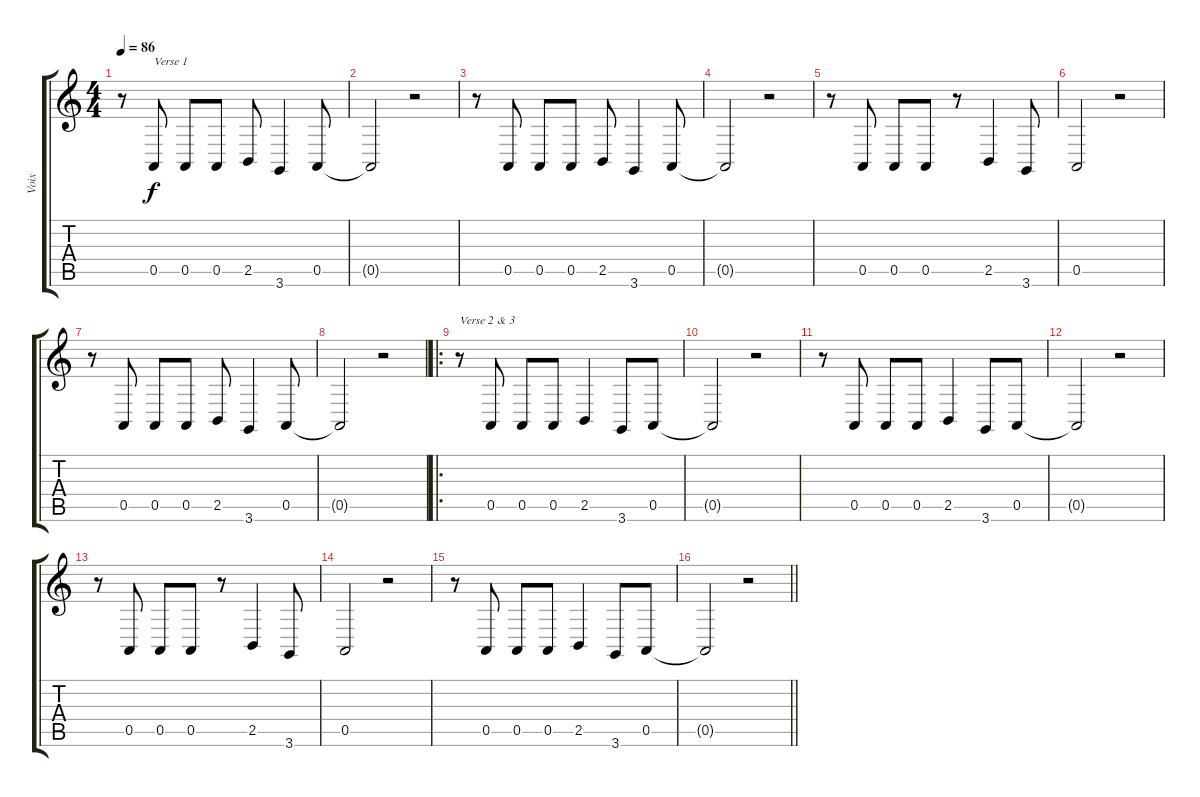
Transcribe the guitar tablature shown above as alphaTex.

\track ("Voix" "Voix") {instrument drawbarorgan}
\staff {score tabs}
\tuning (E4 B3 G3 D3 A2 E2) {hide}
\ts (4 4)
\tempo 86
\clef g2
\ks c
r.8{dy f instrument drawbarorgan} 0.5.8{txt "Verse 1"} 0.5.8 0.5.8 2.5.8 3.6.4 0.5.8 |
0.5{t}.2 r.2 |
r.8 0.5.8 0.5.8 0.5.8 2.5.8 3.6.4 0.5.8 |
0.5{t}.2 r.2 |
r.8 0.5.8 0.5.8 0.5.8 r.8 2.5.4 3.6.8 |
0.5.2 r.2 |
r.8 0.5.8 0.5.8 0.5.8 2.5.8 3.6.4 0.5.8 |
0.5{t}.2 r.2 |
\ro
r.8{txt "Verse 2 & 3"} 0.5.8 0.5.8 0.5.8 2.5.4 3.6.8 0.5.8 |
0.5{t}.2 r.2 |
r.8 0.5.8 0.5.8 0.5.8 2.5.4 3.6.8 0.5.8 |
0.5{t}.2 r.2 |
r.8 0.5.8 0.5.8 0.5.8 r.8 2.5.4 3.6.8 |
0.5.2 r.2 |
r.8 0.5.8 0.5.8 0.5.8 2.5.4 3.6.8 0.5.8 |
\barLineRight lightlight
0.5{t}.2 r.2
